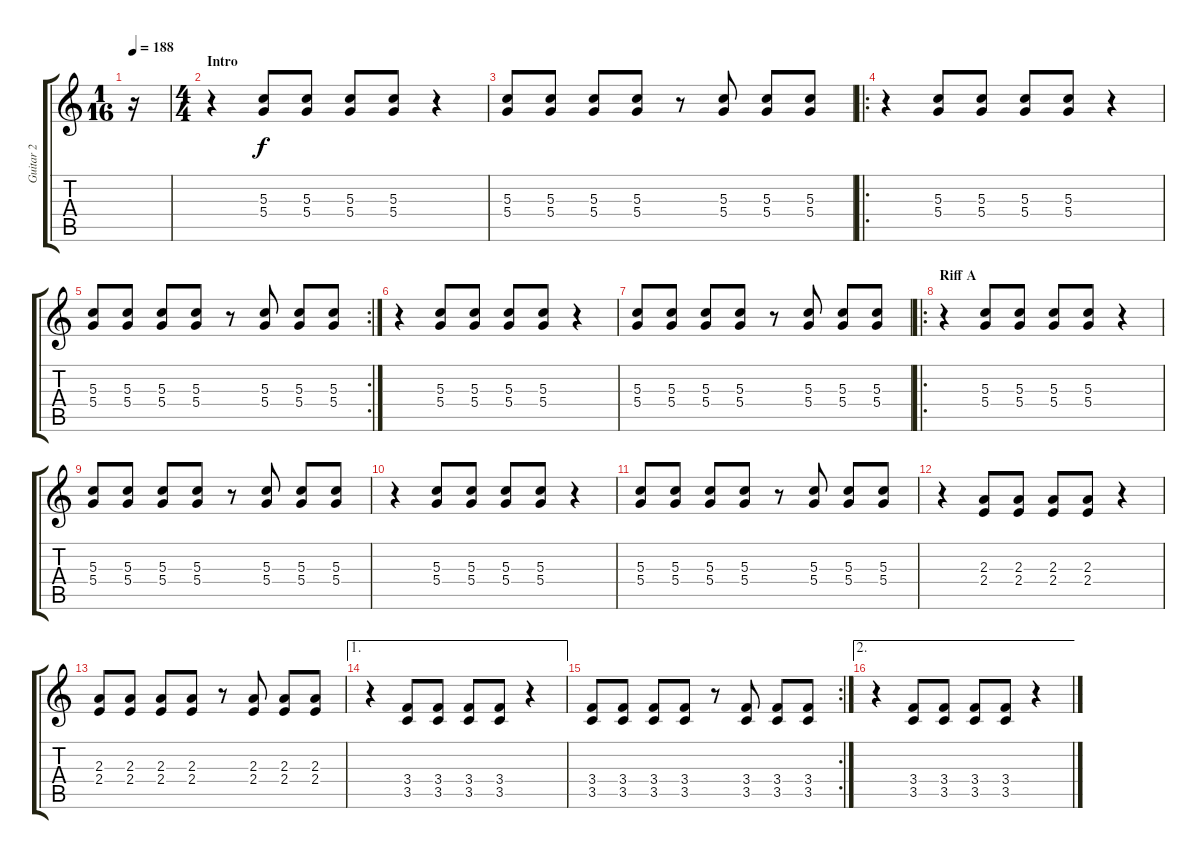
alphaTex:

\track ("Guitar 2" "Guitar 2") {instrument overdrivenguitar}
\staff {score tabs}
\tuning (E4 B3 G3 D3 A2 E2) {hide}
\ts (1 16)
\tempo 188
\clef g2
\ks c
r.16{dy f instrument overdrivenguitar} |
\ts (4 4)
\section ("" "Intro")
r.4 (5.3 5.4).8 (5.3 5.4).8 (5.3 5.4).8 (5.3 5.4).8 r.4 |
(5.3 5.4).8 (5.3 5.4).8 (5.3 5.4).8 (5.3 5.4).8 r.8 (5.3 5.4).8 (5.3 5.4).8 (5.3 5.4).8 |
\ro
r.4 (5.3 5.4).8 (5.3 5.4).8 (5.3 5.4).8 (5.3 5.4).8 r.4 |
\rc 2
(5.3 5.4).8 (5.3 5.4).8 (5.3 5.4).8 (5.3 5.4).8 r.8 (5.3 5.4).8 (5.3 5.4).8 (5.3 5.4).8 |
r.4 (5.3 5.4).8 (5.3 5.4).8 (5.3 5.4).8 (5.3 5.4).8 r.4 |
(5.3 5.4).8 (5.3 5.4).8 (5.3 5.4).8 (5.3 5.4).8 r.8 (5.3 5.4).8 (5.3 5.4).8 (5.3 5.4).8 |
\ro
\section ("" "Riff A")
r.4 (5.3 5.4).8 (5.3 5.4).8 (5.3 5.4).8 (5.3 5.4).8 r.4 |
(5.3 5.4).8 (5.3 5.4).8 (5.3 5.4).8 (5.3 5.4).8 r.8 (5.3 5.4).8 (5.3 5.4).8 (5.3 5.4).8 |
r.4 (5.3 5.4).8 (5.3 5.4).8 (5.3 5.4).8 (5.3 5.4).8 r.4 |
(5.3 5.4).8 (5.3 5.4).8 (5.3 5.4).8 (5.3 5.4).8 r.8 (5.3 5.4).8 (5.3 5.4).8 (5.3 5.4).8 |
r.4 (2.3 2.4).8 (2.3 2.4).8 (2.3 2.4).8 (2.3 2.4).8 r.4 |
(2.3 2.4).8 (2.3 2.4).8 (2.3 2.4).8 (2.3 2.4).8 r.8 (2.3 2.4).8 (2.3 2.4).8 (2.3 2.4).8 |
\ae 1
r.4 (3.4 3.5).8 (3.4 3.5).8 (3.4 3.5).8 (3.4 3.5).8 r.4 |
\rc 2
(3.4 3.5).8 (3.4 3.5).8 (3.4 3.5).8 (3.4 3.5).8 r.8 (3.4 3.5).8 (3.4 3.5).8 (3.4 3.5).8 |
\ae 2
r.4 (3.4 3.5).8 (3.4 3.5).8 (3.4 3.5).8 (3.4 3.5).8 r.4
